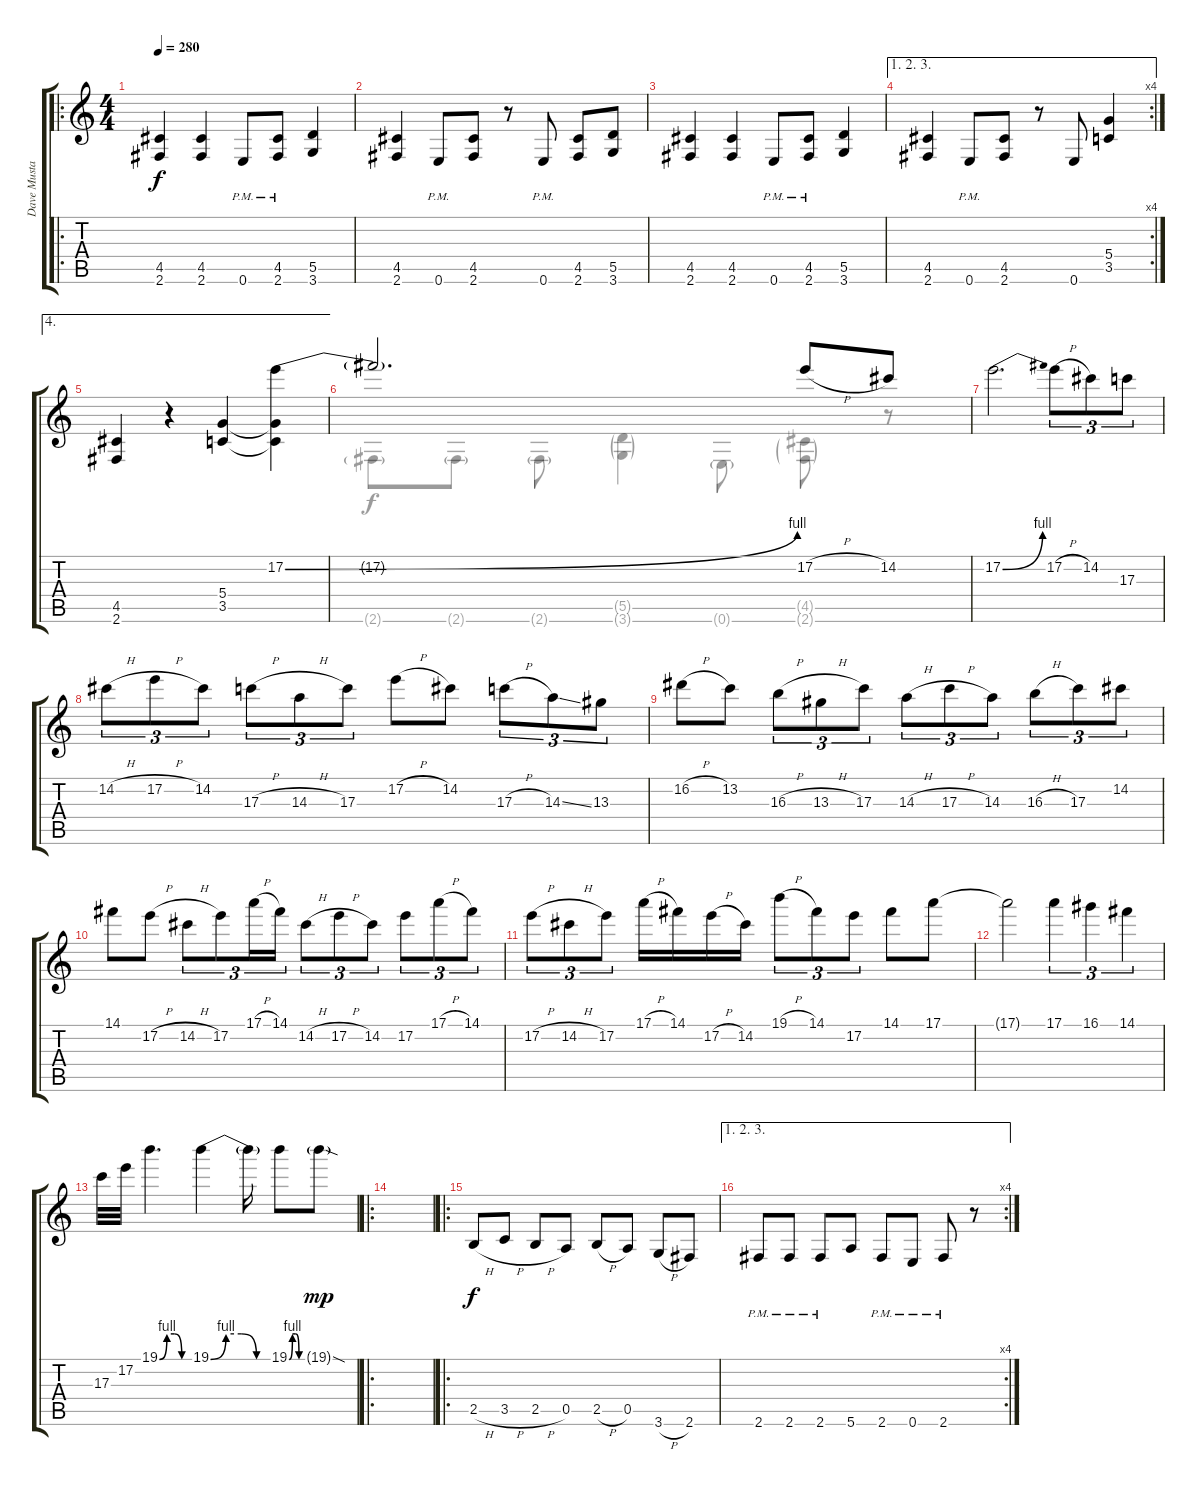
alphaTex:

\track ("Dave Mustaine" "Dave Musta") {instrument distortionguitar}
\staff {score tabs}
\tuning (E4 B3 G3 D3 A2 E2) {hide}
\voice
\ro
\ts (4 4)
\tempo 280
\clef g2
\ks c
(4.5 2.6).4{dy f} (4.5 2.6).4 0.6{pm}.8 (4.5 2.6{pm}).8 (5.5 3.6).4 |
(4.5 2.6).4 0.6{pm}.8 (4.5 2.6).8 r.8 0.6{pm}.8 (4.5 2.6).8 (5.5 3.6).8 |
(4.5 2.6).4 (4.5 2.6).4 0.6{pm}.8 (4.5 2.6{pm}).8 (5.5 3.6).4 |
\ae (1 2 3)
\rc 4
(4.5 2.6).4 0.6{pm}.8 (4.5 2.6).8 r.8 0.6.8 (5.4 3.5).4 |
\ae 4
(4.5 2.6).4 r.4 (5.4 3.5).4 (17.2{be (bend 0 0 60 4)} 5.4{t} 3.5{t}).4 |
17.2{t}.2{d} 17.2{h}.8 14.2.8 |
17.2{be (bend 0 0 60 4)}.2{d} 17.2{h}.8{tu (3 2)} 14.2.8{tu (3 2)} 17.3.8{tu (3 2)} |
14.2{h}.8{tu (3 2)} 17.2{h}.8{tu (3 2)} 14.2.8{tu (3 2)} 17.3{h}.8{tu (3 2)} 14.3{h}.8{tu (3 2)} 17.3.8{tu (3 2)} 17.2{h}.8 14.2.8 17.3{h}.8{tu (3 2)} 14.3{ss}.8{tu (3 2)} 13.3.8{tu (3 2)} |
16.2{h}.8 13.2.8 16.3{h}.8{tu (3 2)} 13.3{h}.8{tu (3 2)} 17.3.8{tu (3 2)} 14.3{h}.8{tu (3 2)} 17.3{h}.8{tu (3 2)} 14.3.8{tu (3 2)} 16.3{h}.8{tu (3 2)} 17.3.8{tu (3 2)} 14.2.8{tu (3 2)} |
14.1.8 17.2{h}.8 14.2{h}.8{tu (3 2)} 17.2.8{tu (3 2)} 17.1{h}.16{tu (3 2)} 14.1.16{tu (3 2)} 14.2{h}.8{tu (3 2)} 17.2{h}.8{tu (3 2)} 14.2.8{tu (3 2)} 17.2.8{tu (3 2)} 17.1{h}.8{tu (3 2)} 14.1.8{tu (3 2)} |
17.2{h}.8{tu (3 2)} 14.2{h}.8{tu (3 2)} 17.2.8{tu (3 2)} 17.1{h}.16 14.1.16 17.2{h}.16 14.2.16 19.1{h}.8{tu (3 2)} 14.1.8{tu (3 2)} 17.2.8{tu (3 2)} 14.1.8 17.1.8 |
17.1{t}.2 17.1.4{tu (3 2)} 16.1.4{tu (3 2)} 14.1.4{tu (3 2)} |
17.3.32 17.2.32 19.1{be (custom 0 0 15 4 30 4 45 0 60 0)}.4{d} 19.1{be (custom 0 0 15 4 30 4 45 0 60 0)}.4 19.1{t}.16 19.1{be (custom 0 0 15 4 30 4 45 0 60 0)}.8 19.1{sod g}.8{dy mp} |
\ro
|
\ro
2.5{h}.8{dy f} 3.5{h}.8 2.5{h}.8 0.5.8 2.5{h}.8 0.5.8 3.6{h}.8 2.6.8 |
\ae (1 2 3)
\rc 4
2.6{pm}.8 2.6{pm}.8 2.6{pm}.8 5.6.8 2.6{pm}.8 0.6{pm}.8 2.6{pm}.8 r.8
\voice
\clef g2
\ottava regular
\simile none
\ks c
|
|
|
|
|
2.6{g}.8 2.6{g}.8 2.6{g}.8 (5.5{g} 3.6{g}).4 0.6{g}.8 (4.5{g} 2.6{g}).8 r.8 |
|
|
|
|
|
|
|
|
|
